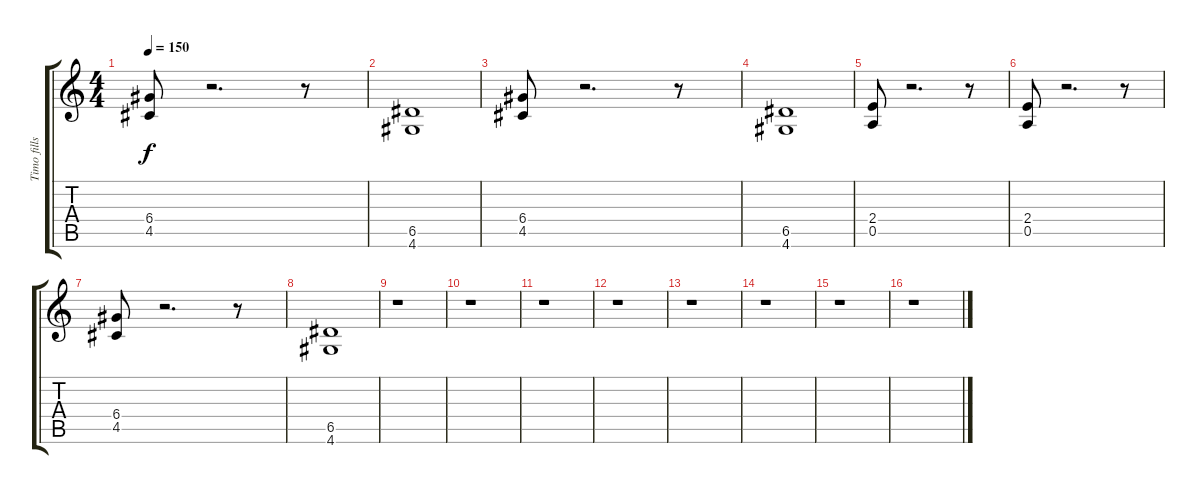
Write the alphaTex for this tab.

\track ("Timo fills" "Timo fills") {instrument distortionguitar}
\staff {score tabs}
\tuning (E4 B3 G3 D3 A2 E2) {hide}
\ts (4 4)
\tempo 150
\clef g2
\ks c
(6.4 4.5).8{dy f} r.2{d} r.8 |
(6.5 4.6).1 |
(6.4 4.5).8 r.2{d} r.8 |
(6.5 4.6).1 |
(2.4 0.5).8 r.2{d} r.8 |
(2.4 0.5).8 r.2{d} r.8 |
(6.4 4.5).8 r.2{d} r.8 |
(6.5 4.6).1 |
r.1 |
r.1 |
r.1 |
r.1 |
r.1 |
r.1 |
r.1 |
r.1
